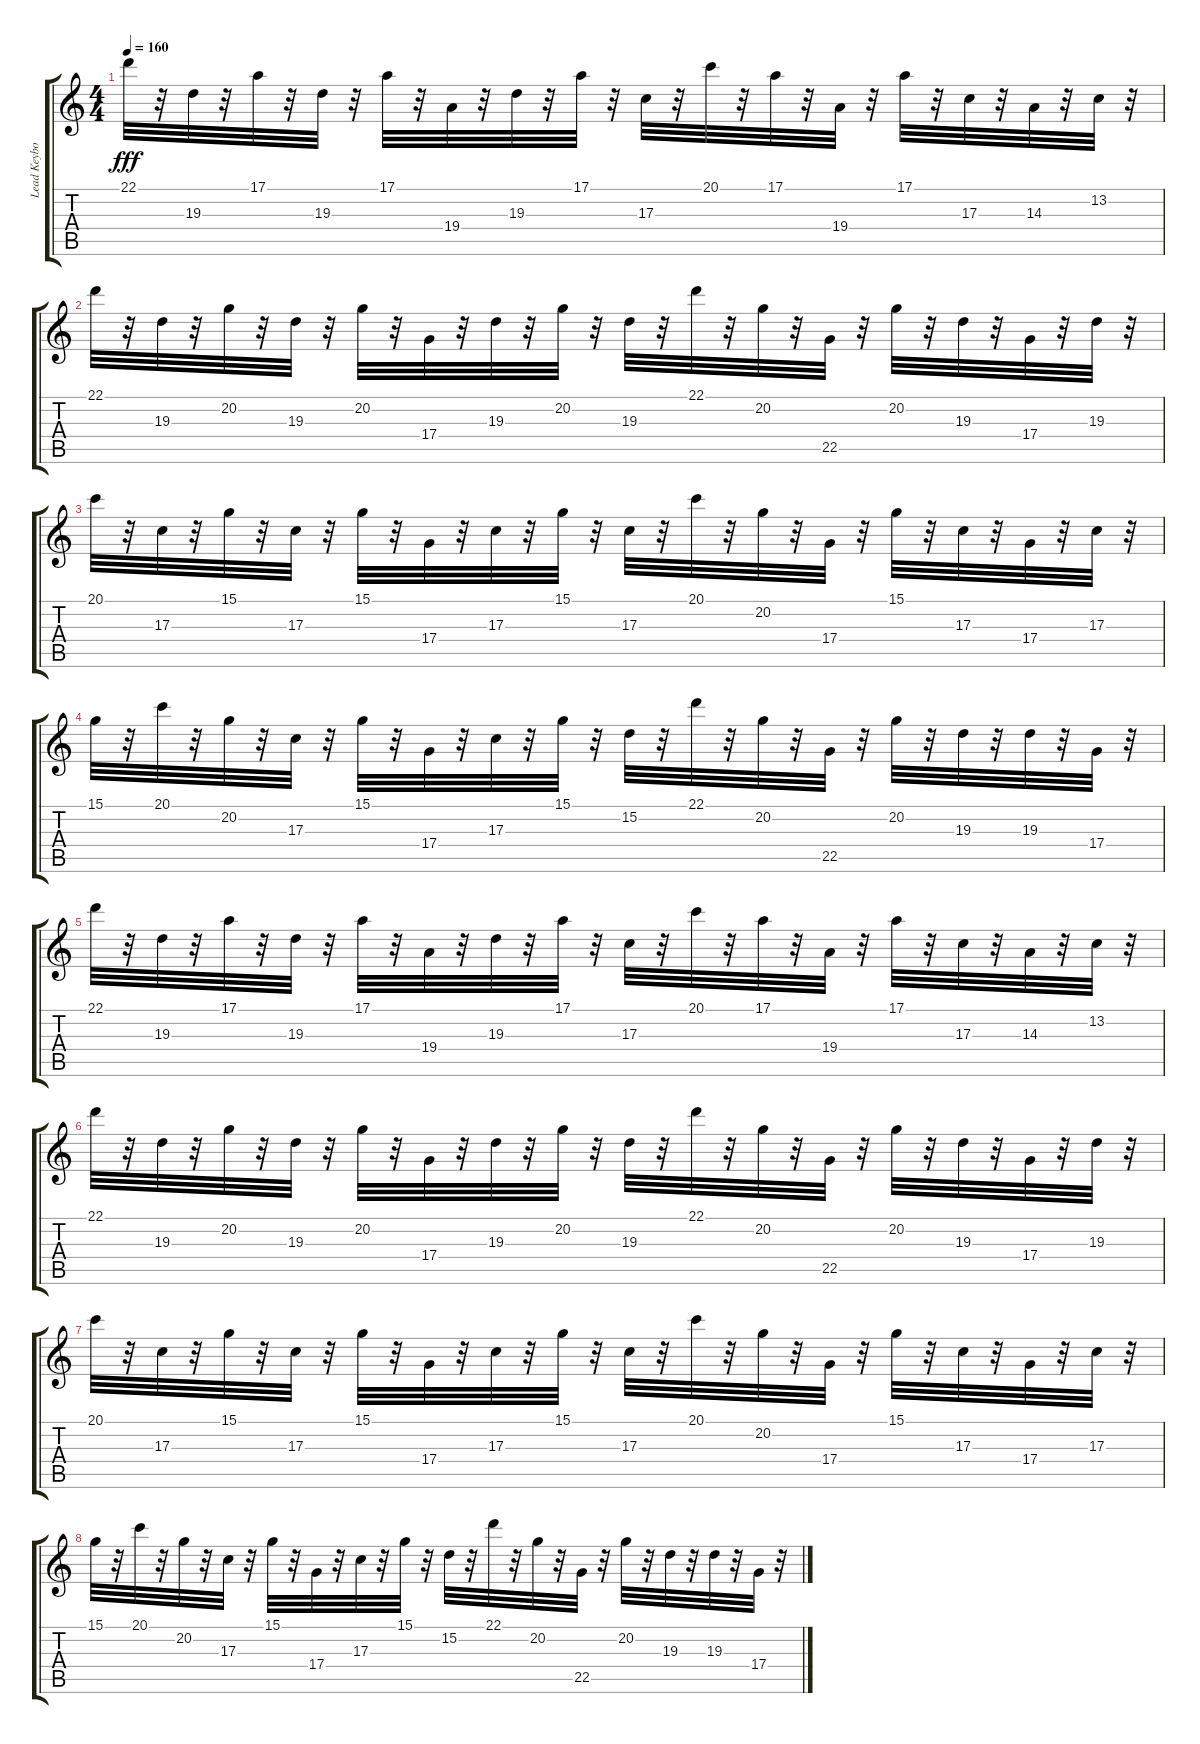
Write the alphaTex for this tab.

\track ("Lead Keyboard Melody" "Lead Keybo") {instrument harpsichord}
\staff {score tabs}
\tuning (E4 B3 G3 D3 A2 E2) {hide}
\ts (4 4)
\tempo 160
\clef g2
\ks c
22.1.32{dy fff} r.32 19.3.32 r.32 17.1.32 r.32 19.3.32 r.32 17.1.32 r.32 19.4.32 r.32 19.3.32 r.32 17.1.32 r.32 17.3.32 r.32 20.1.32 r.32 17.1.32 r.32 19.4.32 r.32 17.1.32 r.32 17.3.32 r.32 14.3.32 r.32 13.2.32 r.32 |
22.1.32 r.32 19.3.32 r.32 20.2.32 r.32 19.3.32 r.32 20.2.32 r.32 17.4.32 r.32 19.3.32 r.32 20.2.32 r.32 19.3.32 r.32 22.1.32 r.32 20.2.32 r.32 22.5.32 r.32 20.2.32 r.32 19.3.32 r.32 17.4.32 r.32 19.3.32 r.32 |
20.1.32 r.32 17.3.32 r.32 15.1.32 r.32 17.3.32 r.32 15.1.32 r.32 17.4.32 r.32 17.3.32 r.32 15.1.32 r.32 17.3.32 r.32 20.1.32 r.32 20.2.32 r.32 17.4.32 r.32 15.1.32 r.32 17.3.32 r.32 17.4.32 r.32 17.3.32 r.32 |
15.1.32 r.32 20.1.32 r.32 20.2.32 r.32 17.3.32 r.32 15.1.32 r.32 17.4.32 r.32 17.3.32 r.32 15.1.32 r.32 15.2.32 r.32 22.1.32 r.32 20.2.32 r.32 22.5.32 r.32 20.2.32 r.32 19.3.32 r.32 19.3.32 r.32 17.4.32 r.32 |
22.1.32 r.32 19.3.32 r.32 17.1.32 r.32 19.3.32 r.32 17.1.32 r.32 19.4.32 r.32 19.3.32 r.32 17.1.32 r.32 17.3.32 r.32 20.1.32 r.32 17.1.32 r.32 19.4.32 r.32 17.1.32 r.32 17.3.32 r.32 14.3.32 r.32 13.2.32 r.32 |
22.1.32 r.32 19.3.32 r.32 20.2.32 r.32 19.3.32 r.32 20.2.32 r.32 17.4.32 r.32 19.3.32 r.32 20.2.32 r.32 19.3.32 r.32 22.1.32 r.32 20.2.32 r.32 22.5.32 r.32 20.2.32 r.32 19.3.32 r.32 17.4.32 r.32 19.3.32 r.32 |
20.1.32 r.32 17.3.32 r.32 15.1.32 r.32 17.3.32 r.32 15.1.32 r.32 17.4.32 r.32 17.3.32 r.32 15.1.32 r.32 17.3.32 r.32 20.1.32 r.32 20.2.32 r.32 17.4.32 r.32 15.1.32 r.32 17.3.32 r.32 17.4.32 r.32 17.3.32 r.32 |
15.1.32 r.32 20.1.32 r.32 20.2.32 r.32 17.3.32 r.32 15.1.32 r.32 17.4.32 r.32 17.3.32 r.32 15.1.32 r.32 15.2.32 r.32 22.1.32 r.32 20.2.32 r.32 22.5.32 r.32 20.2.32 r.32 19.3.32 r.32 19.3.32 r.32 17.4.32 r.32
